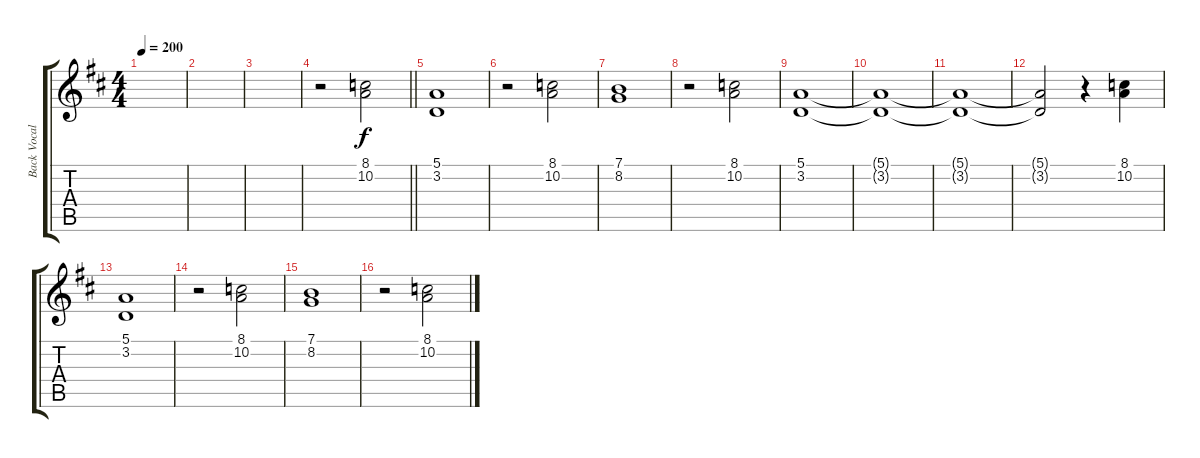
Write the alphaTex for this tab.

\track ("Back Vocal" "Back Vocal") {instrument choiraahs}
\staff {score tabs}
\tuning (E4 B3 G3 D3 A2 E2) {hide}
\ts (4 4)
\tempo 200
\clef g2
\ks d
|
|
|
\barLineRight lightlight
r.2 (8.1 10.2).2 |
(5.1 3.2).1 |
r.2 (8.1 10.2).2 |
(7.1 8.2).1 |
r.2 (8.1 10.2).2 |
(5.1 3.2).1 |
(5.1{t} 3.2{t}).1 |
(5.1{t} 3.2{t}).1 |
(5.1{t} 3.2{t}).2 r.4 (8.1 10.2).4 |
(5.1 3.2).1 |
r.2 (8.1 10.2).2 |
(7.1 8.2).1 |
r.2 (8.1 10.2).2
